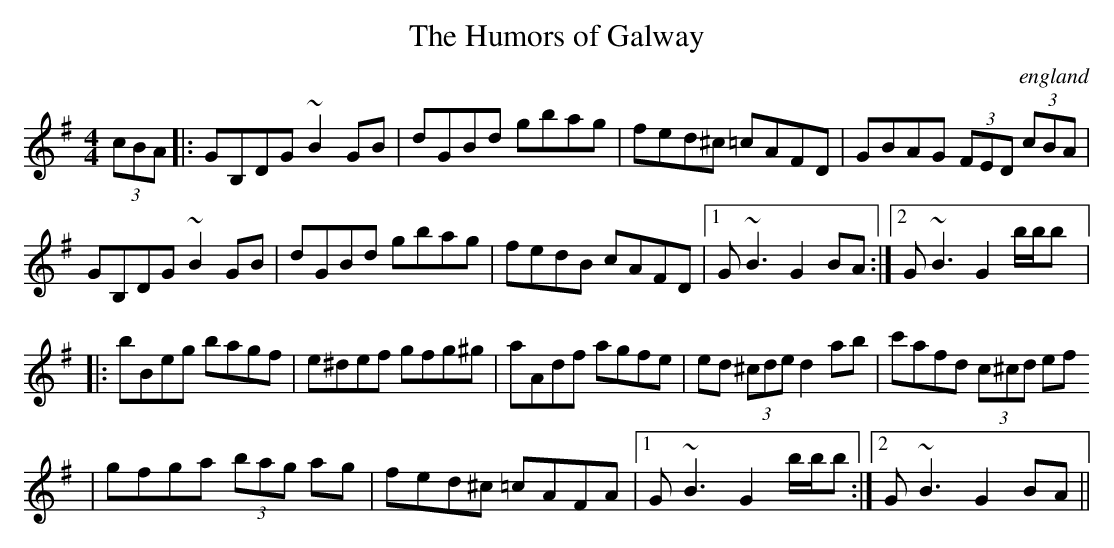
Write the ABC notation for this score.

X:1
T:Humors of Galway, The
O:england
M:4/4
L:1/8
K:G
(3cBA |: GB,DG ~B2GB | dGBd gbag | fed^c =cAFD | GBAG (3FED (3cBA |
GB,DG ~B2GB | dGBd gbag | fedB cAFD |1 G~B3 G2BA :|2 G~B3 G2 b/2b/2b |:
bBeg bagf | e^def gfg^g | aAdf agfe | ed (3^cde d2ab | c'afd (3c^cd ef
|
gfga (3bag ag | fed^c =cAFA |1 G~B3 G2 b/2b/2b :|2 G~B3 G2BA ||
